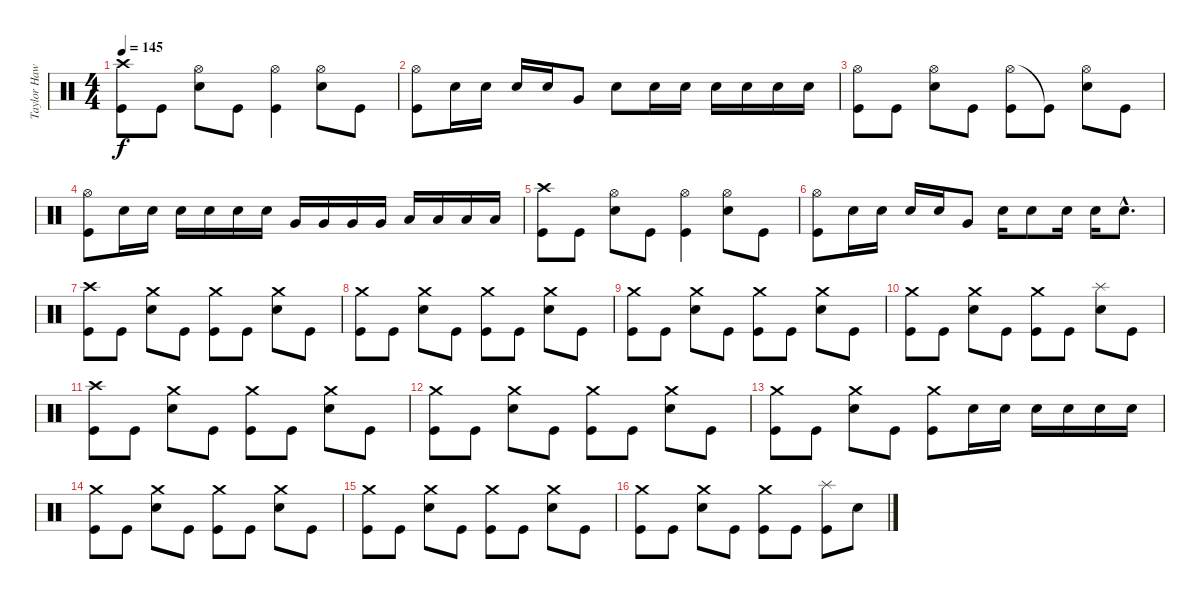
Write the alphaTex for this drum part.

\track ("Taylor Hawkins" "Taylor Haw") {instrument percussion}
\staff {score}
\articulation defaults
\ts (4 4)
\tempo 145
\clef neutral
\ks c
("Crash high (hit)" "Kick (hit)").8{dy f} "Kick (hit)".8 ("Hi-Hat (open)" "Electric Snare (hit)").8 "Kick (hit)".8 ("Hi-Hat (open)" "Kick (hit)").4 ("Hi-Hat (open)" "Electric Snare (hit)").8 "Kick (hit)".8 |
("Hi-Hat (open)" "Kick (hit)").8 "Electric Snare (hit)".16 "Electric Snare (hit)".16 "Electric Snare (hit)".16 "Electric Snare (hit)".16 "Very Low Tom (hit)".8 "Electric Snare (hit)".8 "Electric Snare (hit)".16 "Electric Snare (hit)".16 "Electric Snare (hit)".16 "Electric Snare (hit)".16 "Electric Snare (hit)".16 "Electric Snare (hit)".16 |
("Hi-Hat (open)" "Kick (hit)").8 "Kick (hit)".8 ("Hi-Hat (open)" "Electric Snare (hit)").8 "Kick (hit)".8 ("Hi-Hat (open)" "Kick (hit)").8 "Kick (hit)"{t}.8 ("Hi-Hat (open)" "Electric Snare (hit)").8 "Kick (hit)".8 |
("Hi-Hat (open)" "Kick (hit)").8 "Electric Snare (hit)".16 "Electric Snare (hit)".16 "Electric Snare (hit)".16 "Electric Snare (hit)".16 "Electric Snare (hit)".16 "Electric Snare (hit)".16 "Very Low Tom (hit)".16 "Very Low Tom (hit)".16 "Very Low Tom (hit)".16 "Very Low Tom (hit)".16 "Low Floor Tom (hit)".16 "Low Floor Tom (hit)".16 "Low Floor Tom (hit)".16 "Low Floor Tom (hit)".16 |
("Crash high (hit)" "Kick (hit)").8 "Kick (hit)".8 ("Hi-Hat (open)" "Electric Snare (hit)").8 "Kick (hit)".8 ("Hi-Hat (open)" "Kick (hit)").4 ("Hi-Hat (open)" "Electric Snare (hit)").8 "Kick (hit)".8 |
("Hi-Hat (open)" "Kick (hit)").8 "Electric Snare (hit)".16 "Electric Snare (hit)".16 "Electric Snare (hit)".16 "Electric Snare (hit)".16 "Very Low Tom (hit)".8 "Electric Snare (hit)".16 "Electric Snare (hit)".8 "Electric Snare (hit)".16 "Electric Snare (hit)".16 "Electric Snare (hit)"{hac}.8{d} |
("Crash high (hit)" "Kick (hit)").8 "Kick (hit)".8 ("Crash medium (hit)" "Electric Snare (hit)").8 "Kick (hit)".8 ("Crash medium (hit)" "Kick (hit)").8 "Kick (hit)".8 ("Crash medium (hit)" "Electric Snare (hit)").8 "Kick (hit)".8 |
("Crash medium (hit)" "Kick (hit)").8 "Kick (hit)".8 ("Crash medium (hit)" "Electric Snare (hit)").8 "Kick (hit)".8 ("Crash medium (hit)" "Kick (hit)").8 "Kick (hit)".8 ("Crash medium (hit)" "Electric Snare (hit)").8 "Kick (hit)".8 |
("Crash medium (hit)" "Kick (hit)").8 "Kick (hit)".8 ("Crash medium (hit)" "Electric Snare (hit)").8 "Kick (hit)".8 ("Crash medium (hit)" "Kick (hit)").8 "Kick (hit)".8 ("Crash medium (hit)" "Electric Snare (hit)").8 "Kick (hit)".8 |
("Crash medium (hit)" "Kick (hit)").8 "Kick (hit)".8 ("Crash medium (hit)" "Electric Snare (hit)").8 "Kick (hit)".8 ("Crash medium (hit)" "Kick (hit)").8 "Kick (hit)".8 ("Splash (hit)" "Electric Snare (hit)").8 "Kick (hit)".8 |
("Crash high (hit)" "Kick (hit)").8 "Kick (hit)".8 ("Crash medium (hit)" "Electric Snare (hit)").8 "Kick (hit)".8 ("Crash medium (hit)" "Kick (hit)").8 "Kick (hit)".8 ("Crash medium (hit)" "Electric Snare (hit)").8 "Kick (hit)".8 |
("Crash medium (hit)" "Kick (hit)").8 "Kick (hit)".8 ("Crash medium (hit)" "Electric Snare (hit)").8 "Kick (hit)".8 ("Crash medium (hit)" "Kick (hit)").8 "Kick (hit)".8 ("Crash medium (hit)" "Electric Snare (hit)").8 "Kick (hit)".8 |
("Crash medium (hit)" "Kick (hit)").8 "Kick (hit)".8 ("Crash medium (hit)" "Electric Snare (hit)").8 "Kick (hit)".8 ("Crash medium (hit)" "Kick (hit)").8 "Electric Snare (hit)".16 "Electric Snare (hit)".16 "Electric Snare (hit)".16 "Electric Snare (hit)".16 "Electric Snare (hit)".16 "Electric Snare (hit)".16 |
("Crash medium (hit)" "Kick (hit)").8 "Kick (hit)".8 ("Crash medium (hit)" "Electric Snare (hit)").8 "Kick (hit)".8 ("Crash medium (hit)" "Kick (hit)").8 "Kick (hit)".8 ("Crash medium (hit)" "Electric Snare (hit)").8 "Kick (hit)".8 |
("Crash medium (hit)" "Kick (hit)").8 "Kick (hit)".8 ("Crash medium (hit)" "Electric Snare (hit)").8 "Kick (hit)".8 ("Crash medium (hit)" "Kick (hit)").8 "Kick (hit)".8 ("Crash medium (hit)" "Electric Snare (hit)").8 "Kick (hit)".8 |
("Crash medium (hit)" "Kick (hit)").8 "Kick (hit)".8 ("Crash medium (hit)" "Electric Snare (hit)").8 "Kick (hit)".8 ("Crash medium (hit)" "Kick (hit)").8 "Kick (hit)".8 ("Splash (hit)" "Kick (hit)").8 "Electric Snare (hit)".8
